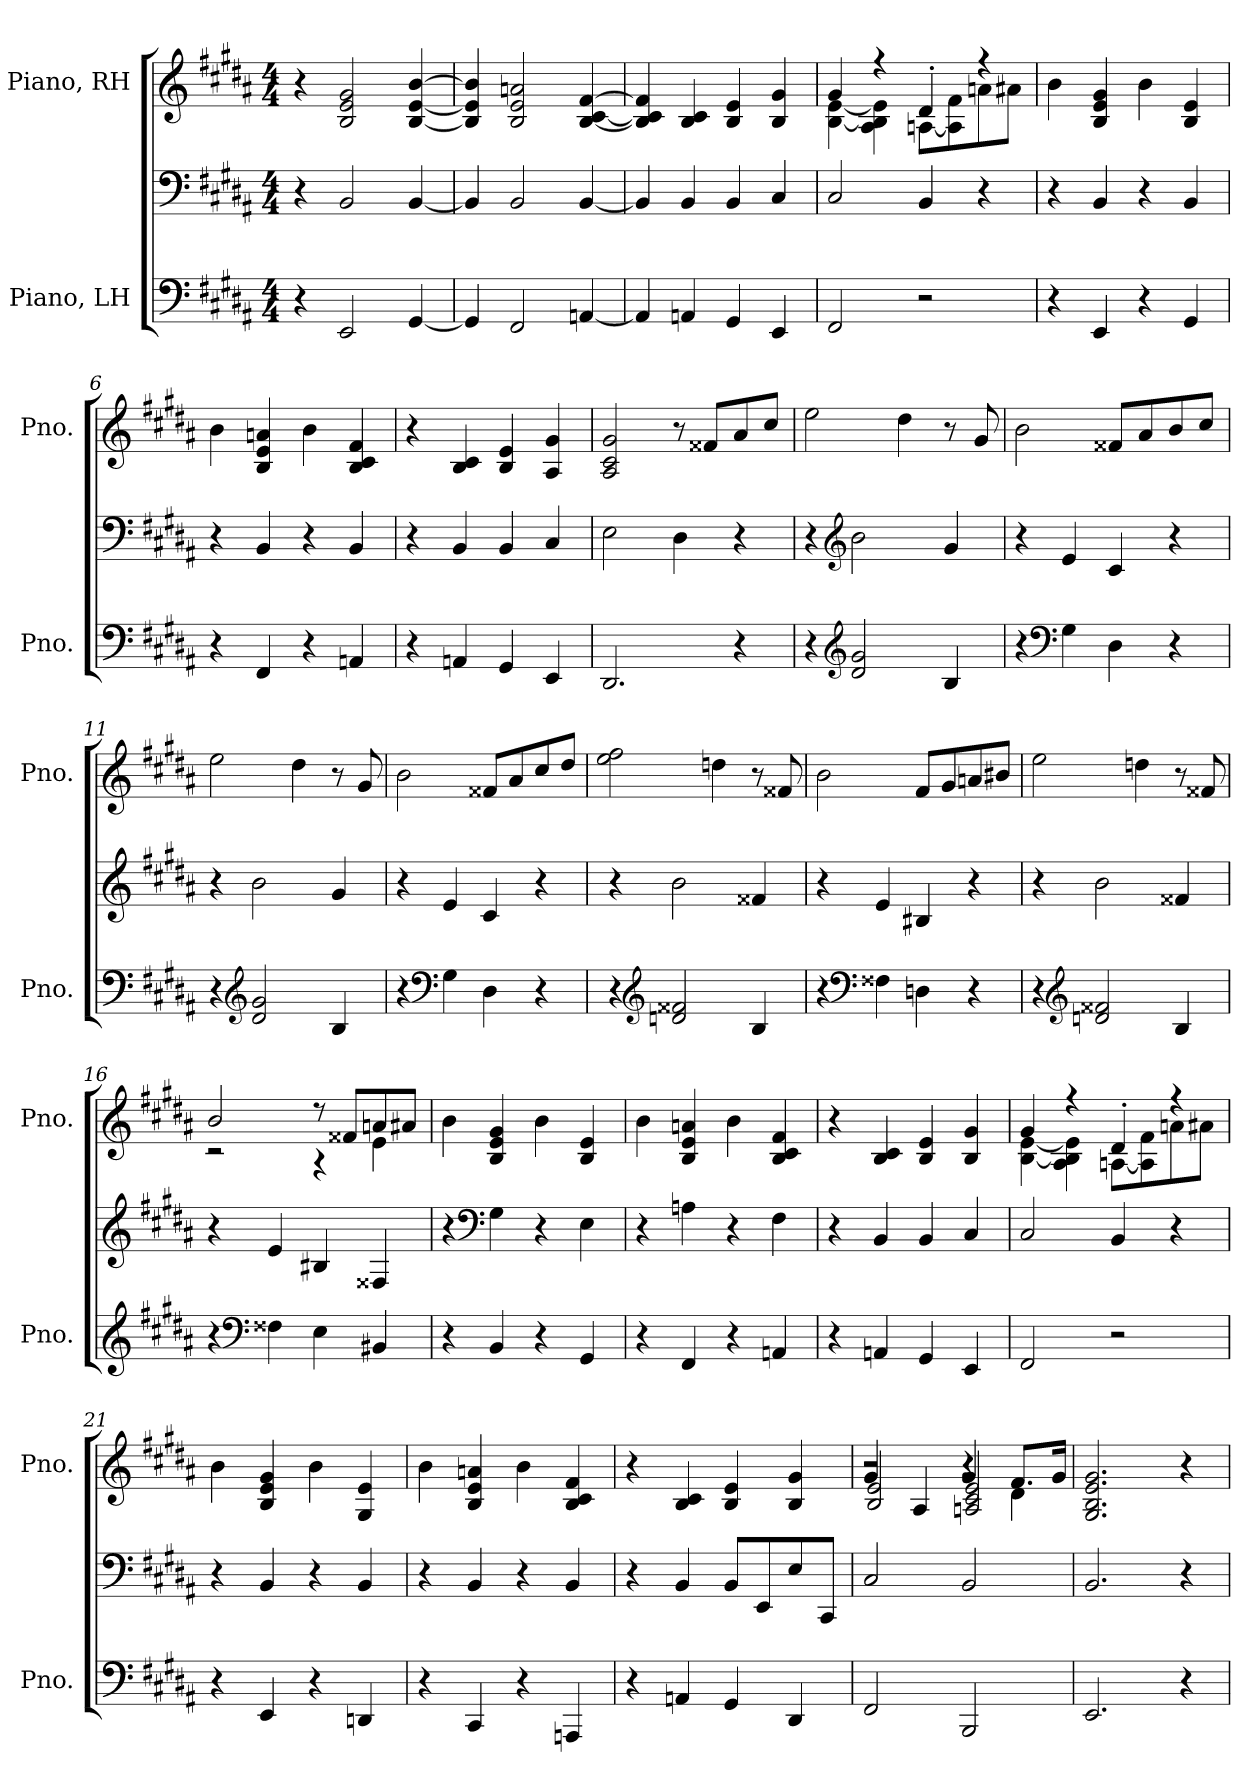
**kern	**kern	**kern
*part2	*part2	*part1
*staff3	*staff2	*staff1
*I"Piano, LH	*	*I"Piano, RH
*I'Pno.	*	*I'Pno.
*clefF4	*clefF4	*clefG2
*k[f#c#g#d#a#]	*k[f#c#g#d#a#]	*k[f#c#g#d#a#]
*M4/4	*M4/4	*M4/4
*MM60	*MM60	*MM60
=1	=1	=1
4r	4r	4r
2EE/	2BB/	2B/ 2e/ 2g#/
[4GG#/	[4BB/	[4B/ [4e/ [4b/
=2	=2	=2
4GG#/]	4BB/]	4B/] 4e/] 4b/]
2FF#/	2BB/	2B/ 2e/ 2an/
[4AAn/	[4BB/	[4B/ [4c#/ [4f#/
=3	=3	=3
4AA/]	4BB/]	4B/] 4c#/] 4f#/]
4AAn/	4BB/	4B/ 4c#/
4GG#/	4BB/	4B/ 4e/
4EE/	4C#/	4B/ 4g#/
=4	=4	=4
*	*	*^
2FF#/	2C#/	4g#/	[4B\ [4e\
.	.	4r	4A#\ 4B\] 4e\]
2r	4BB/	4d#'/	[8An\L
.	.	.	8A\] 8f#\
.	4r	4r	8an\
.	.	.	8a#X\J
*	*	*v	*v
=5	=5	=5
4r	4r	4b\
4EE/	4BB/	4B/ 4e/ 4g#/
4r	4r	4b\
4GG#/	4BB/	4B/ 4e/
!!LO:LB:g=z
=6	=6	=6
4r	4r	4b\
4FF#/	4BB/	4B/ 4e/ 4an/
4r	4r	4b\
4AAn/	4BB/	4B/ 4c#/ 4f#/
=7	=7	=7
4r	4r	4r
4AAn/	4BB/	4B/ 4c#/
4GG#/	4BB/	4B/ 4e/
4EE/	4C#/	4A#/ 4g#/
=8	=8	=8
2.DD#/	2E\	2A#/ 2c#/ 2g#/
.	4D#\	8r
.	.	8f##X/L
4r	4r	8a#/
.	.	8cc#/J
=9	=9	=9
4r	4r	2ee\
*clefG2	*clefG2	*
2d#/ 2g#/	2b\	.
.	.	4dd#\
4B/	4g#/	8r
.	.	8g#/
=10	=10	=10
4r	4r	2b\
*clefF4	*	*
4G#\	4e/	.
4D#\	4c#/	8f##X/L
.	.	8a#/
4r	4r	8b/
.	.	8cc#/J
!!LO:LB:g=z
=11	=11	=11
4r	4r	2ee\
*clefG2	*	*
2d#/ 2g#/	2b\	.
.	.	4dd#\
4B/	4g#/	8r
.	.	8g#/
=12	=12	=12
4r	4r	2b\
*clefF4	*	*
4G#\	4e/	.
4D#\	4c#/	8f##X/L
.	.	8a#/
4r	4r	8cc#/
.	.	8dd#/J
=13	=13	=13
4r	4r	2ee\ 2ff#\
*clefG2	*	*
2dn/ 2f##X/	2b\	.
.	.	4ddn\
4B/	4f##X/	8r
.	.	8f##X/
=14	=14	=14
4r	4r	2b\
*clefF4	*	*
4F##X\	4e/	.
4Dn\	4B#X/	8f#/L
.	.	8g#/
4r	4r	8an/
.	.	8b#X/J
!!LO:LB:g=z
=15	=15	=15
4r	4r	2ee\
*clefG2	*	*
2dn/ 2f##X/	2b\	.
.	.	4ddn\
4B/	4f##X/	8r
.	.	8f##X/
=16	=16	=16
*	*	*^
4r	4r	2b/	2r
*clefF4	*	*	*
4F##X\	4e/	.	.
4E\	4B#X/	8r	4r
.	.	8f##X/L	.
4BB#X/	4F##X/	8an/	4e\
.	.	8a#X/J	.
*	*	*v	*v
=17	=17	=17
4r	4r	4b\
*	*clefF4	*
4BB/	4G#\	4B/ 4e/ 4g#/
4r	4r	4b\
4GG#/	4E\	4B/ 4e/
=18	=18	=18
4r	4r	4b\
4FF#/	4An\	4B/ 4e/ 4an/
4r	4r	4b\
4AAn/	4F#\	4B/ 4c#/ 4f#/
!!LO:PB:g=z
=19	=19	=19
4r	4r	4r
4AAn/	4BB/	4B/ 4c#/
4GG#/	4BB/	4B/ 4e/
4EE/	4C#/	4B/ 4g#/
=20	=20	=20
*	*	*^
2FF#/	2C#/	4g#/	[4B\ [4e\
.	.	4r	4A#\ 4B\] 4e\]
2r	4BB/	4d#'/	[8An\L
.	.	.	8A\] 8f#\
.	4r	4r	8an\
.	.	.	8a#X\J
*	*	*v	*v
=21	=21	=21
4r	4r	4b\
4EE/	4BB/	4B/ 4e/ 4g#/
4r	4r	4b\
4DDn/	4BB/	4G#/ 4e/
=22	=22	=22
4r	4r	4b\
4CC#/	4BB/	4B/ 4e/ 4an/
4r	4r	4b\
4AAAn/	4BB/	4B/ 4c#/ 4f#/
=23	=23	=23
4r	4r	4r
4AAn/	4BB/	4B/ 4c#/
4GG#/	8BB/L	4B/ 4e/
.	8EE/	.
4DD#/	8E/	4B/ 4g#/
.	8CC#/J	.
!!LO:LB:g=z
=24	=24	=24
*	*	*^
*	*	*	*^
2FF#/	2C#/	4g#/	2r	2B/ 2e/
.	.	4A#/	.	.
2BBB/	2BB/	4g#/	4r	2An/ 2c#/ 2e/
.	.	8.f#/L	4d#\	.
.	.	16g#/Jk	.	.
*	*	*v	*v	*v
=25	=25	=25
2.EE/	2.BB/	2.G#/ 2.B/ 2.e/ 2.g#/
4r	4r	4r
=	=	=
*-	*-	*-
